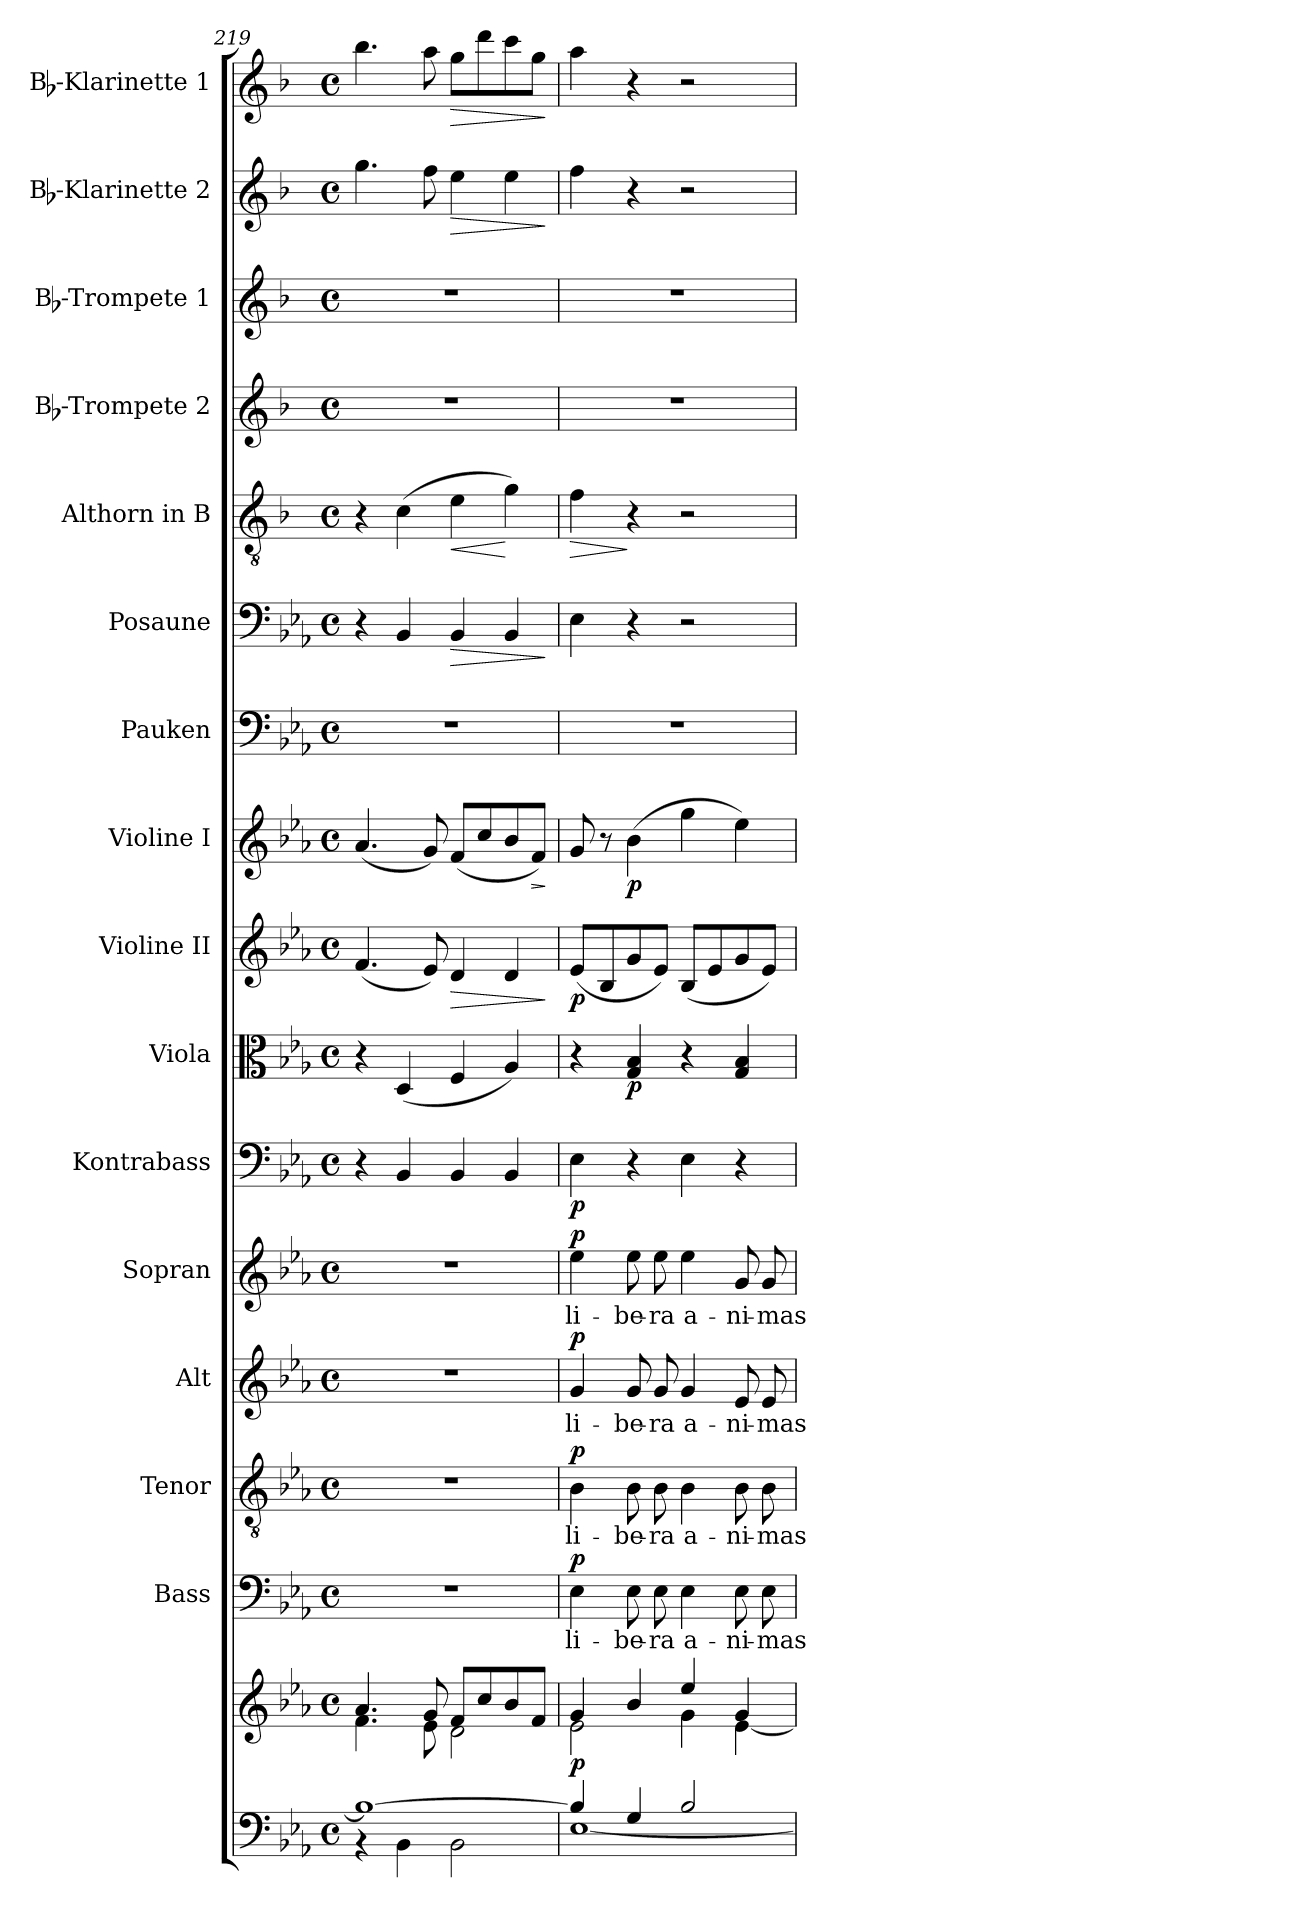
**kern	**kern	**dynam	**kern	**text	**dynam	**kern	**text	**dynam	**kern	**text	**dynam	**kern	**text	**dynam	**kern	**dynam	**kern	**dynam	**kern	**dynam	**kern	**dynam	**kern	**kern	**dynam	**kern	**dynam	**kern	**kern	**kern	**dynam	**kern	**dynam
*part16	*part16	*part16	*part15	*part15	*part15	*part14	*part14	*part14	*part13	*part13	*part13	*part12	*part12	*part12	*part11	*part11	*part10	*part10	*part9	*part9	*part8	*part8	*part7	*part6	*part6	*part5	*part5	*part4	*part3	*part2	*part2	*part1	*part1
*staff17	*staff16	*staff16/17	*staff15	*staff15	*staff15	*staff14	*staff14	*staff14	*staff13	*staff13	*staff13	*staff12	*staff12	*staff12	*staff11	*staff11	*staff10	*staff10	*staff9	*staff9	*staff8	*staff8	*staff7	*staff6	*staff6	*staff5	*staff5	*staff4	*staff3	*staff2	*staff2	*staff1	*staff1
*	*	*	*I"Bass	*	*	*I"Tenor	*	*	*I"Alt	*	*	*I"Sopran	*	*	*I"Kontrabass	*	*I"Viola	*	*I"Violine II	*	*I"Violine I	*	*I"Pauken	*I"Posaune	*	*I"Althorn in B	*	*I"Bb-Trompete 2	*I"Bb-Trompete 1	*I"Bb-Klarinette 2	*	*I"Bb-Klarinette 1	*
*	*	*	*I'B.	*	*	*I'T.	*	*	*I'A.	*	*	*I'S.	*	*	*I'Kb.	*	*I'Vla.	*	*I'Vl. II	*	*I'Vl. I	*	*I'Pk.	*I'Pos.	*	*	*	*I'Bb Trp. 2	*I'Bb Trp. 1	*I'Bb Kl. 2	*	*I'Bb Kl. 1	*
*clefF4	*clefG2	*	*clefF4	*	*	*clefGv2	*	*	*clefG2	*	*	*clefG2	*	*	*clefF4	*	*clefC3	*	*clefG2	*	*clefG2	*	*clefF4	*clefF4	*	*clefGv2	*	*clefG2	*clefG2	*clefG2	*	*clefG2	*
*	*	*	*	*	*	*	*	*	*	*	*	*	*	*	*ITrd7c12	*	*	*	*	*	*	*	*	*	*	*ITrd1c2	*	*ITrd1c2	*ITrd1c2	*ITrd1c2	*	*ITrd1c2	*
*k[b-e-a-]	*k[b-e-a-]	*	*k[b-e-a-]	*	*	*k[b-e-a-]	*	*	*k[b-e-a-]	*	*	*k[b-e-a-]	*	*	*k[b-e-a-]	*	*k[b-e-a-]	*	*k[b-e-a-]	*	*k[b-e-a-]	*	*k[b-e-a-]	*k[b-e-a-]	*	*k[b-e-a-]	*	*k[b-e-a-]	*k[b-e-a-]	*k[b-e-a-]	*	*k[b-e-a-]	*
*E-:	*E-:	*	*E-:	*	*	*E-:	*	*	*E-:	*	*	*E-:	*	*	*E-:	*	*E-:	*	*E-:	*	*E-:	*	*E-:	*E-:	*	*E-:	*	*E-:	*E-:	*E-:	*	*E-:	*
*M4/4	*M4/4	*	*M4/4	*	*	*M4/4	*	*	*M4/4	*	*	*M4/4	*	*	*M4/4	*	*M4/4	*	*M4/4	*	*M4/4	*	*M4/4	*M4/4	*	*M4/4	*	*M4/4	*M4/4	*M4/4	*	*M4/4	*
*met(c)	*met(c)	*	*met(c)	*	*	*met(c)	*	*	*met(c)	*	*	*met(c)	*	*	*met(c)	*	*met(c)	*	*met(c)	*	*met(c)	*	*met(c)	*met(c)	*	*met(c)	*	*met(c)	*met(c)	*met(c)	*	*met(c)	*
=219	=219	=219	=219	=219	=219	=219	=219	=219	=219	=219	=219	=219	=219	=219	=219	=219	=219	=219	=219	=219	=219	=219	=219	=219	=219	=219	=219	=219	=219	=219	=219	=219	=219
*^	*^	*	*	*	*	*	*	*	*	*	*	*	*	*	*	*	*	*	*	*	*	*	*	*	*	*	*	*	*	*	*	*	*
1B-_	4rBB	4.a-/	4.f\	.	1r	.	.	1r	.	.	1r	.	.	1r	.	.	4r	.	4r	.	(<4.f/	.	(<4.a-/	.	1r	4r	.	4r	.	1r	1r	4.ff\	.	4.aa-\	.
.	4BB-\	.	.	.	.	.	.	.	.	.	.	.	.	.	.	.	4BBB-/	.	(<4D/	.	.	.	.	.	.	4BB-/	.	(>4B-\	.	.	.	.	.	.	.
.	.	8g/	8e-\	.	.	.	.	.	.	.	.	.	.	.	.	.	.	.	.	.	8e-/)	.	8g/)	.	.	.	.	.	.	.	.	8ee-\	.	8gg\	.
!	!	!	!	!	!	!	!	!	!	!	!	!	!	!	!	!	!	!	!	!	!	!LO:HP:b	!	!	!	!	!LO:HP:b	!	!LO:HP:b	!	!	!	!LO:HP:b	!	!LO:HP:b
.	2BB-\	8f/L	2d\	.	.	.	.	.	.	.	.	.	.	.	.	.	4BBB-/	.	4F/	.	4d/	>	(<8f/L	.	.	4BB-/	>	4d\	<	.	.	4dd\	>	8ff\L	>
.	.	8cc/	.	.	.	.	.	.	.	.	.	.	.	.	.	.	.	.	.	.	.	.	8cc/	.	.	.	.	.	.	.	.	.	.	8ccc\	.
.	.	8b-/	.	.	.	.	.	.	.	.	.	.	.	.	.	.	4BBB-/	.	4A-/)	.	4d/	.	8b-/	.	.	4BB-/	.	4f\)	[	.	.	4dd\	.	8bb-\	.
!	!	!	!	!	!	!	!	!	!	!	!	!	!	!	!	!	!	!	!	!	!	!	!	!LO:HP:b	!	!	!	!	!	!	!	!	!	!	!
.	.	8f/J	.	.	.	.	.	.	.	.	.	.	.	.	.	.	.	.	.	.	.	.	8f/J)	>	.	.	.	.	.	.	.	.	.	8ff\J	.
*v	*v	*	*	*	*	*	*	*	*	*	*	*	*	*	*	*	*	*	*	*	*	*	*	*	*	*	*	*	*	*	*	*	*	*	*
*	*v	*v	*	*	*	*	*	*	*	*	*	*	*	*	*	*	*	*	*	*	*	*	*	*	*	*	*	*	*	*	*	*	*	*
.	.	.	.	.	.	.	.	.	.	.	.	.	.	.	.	.	.	.	.	]	.	]	.	.	]	.	.	.	.	.	]	.	]
=220	=220	=220	=220	=220	=220	=220	=220	=220	=220	=220	=220	=220	=220	=220	=220	=220	=220	=220	=220	=220	=220	=220	=220	=220	=220	=220	=220	=220	=220	=220	=220	=220	=220
*^	*^	*	*	*	*	*	*	*	*	*	*	*	*	*	*	*	*	*	*	*	*	*	*	*	*	*	*	*	*	*	*	*	*
!	!	!	!	!LO:DY:b	!	!LO:LY:b	!LO:DY:a	!	!LO:LY:b	!LO:DY:a	!	!LO:LY:b	!LO:DY:a	!	!LO:LY:b	!LO:DY:a	!	!LO:DY:b	!	!	!	!LO:DY:b	!	!	!	!	!	!	!LO:HP:b	!	!	!	!	!	!
4B-/]	[<1E-	4g/	2e-\	p	4E-\	li-	p	4B-\	li-	p	4g/	li-	p	4ee-\	li-	p	4EE-\	p	4r	.	(<8e-/L	p	8g/	.	1r	4E-\	.	4e-\	>	1r	1r	4ee-\	.	4gg\	.
.	.	.	.	.	.	.	.	.	.	.	.	.	.	.	.	.	.	.	.	.	8B-/	.	8r	.	.	.	.	.	.	.	.	.	.	.	.
!	!	!	!	!	!	!LO:LY:b	!	!	!LO:LY:b	!	!	!LO:LY:b	!	!	!LO:LY:b	!	!	!	!	!LO:DY:b	!	!	!	!LO:DY:b	!	!	!	!	!	!	!	!	!	!	!
4G/	.	4b-/	.	.	8E-\	-be-	.	8B-\	-be-	.	8g/	-be-	.	8ee-\	-be-	.	4r	.	4G/ 4B-/	p	8g/	.	(>4b-\	p	.	4r	.	4r	]	.	.	4r	.	4r	.
!	!	!	!	!	!	!LO:LY:b	!	!	!LO:LY:b	!	!	!LO:LY:b	!	!	!LO:LY:b	!	!	!	!	!	!	!	!	!	!	!	!	!	!	!	!	!	!	!	!
.	.	.	.	.	8E-\	-ra	.	8B-\	-ra	.	8g/	-ra	.	8ee-\	-ra	.	.	.	.	.	8e-/J)	.	.	.	.	.	.	.	.	.	.	.	.	.	.
!	!	!	!	!	!	!LO:LY:b	!	!	!LO:LY:b	!	!	!LO:LY:b	!	!	!LO:LY:b	!	!	!	!	!	!	!	!	!	!	!	!	!	!	!	!	!	!	!	!
2B-/	.	4ee-/	4g\	.	4E-\	a-	.	4B-\	a-	.	4g/	a-	.	4ee-\	a-	.	4EE-\	.	4r	.	(<8B-/L	.	4gg\	.	.	2r	.	2r	.	.	.	2r	.	2r	.
.	.	.	.	.	.	.	.	.	.	.	.	.	.	.	.	.	.	.	.	.	8e-/	.	.	.	.	.	.	.	.	.	.	.	.	.	.
!	!	!	!	!	!	!LO:LY:b	!	!	!LO:LY:b	!	!	!LO:LY:b	!	!	!LO:LY:b	!	!	!	!	!	!	!	!	!	!	!	!	!	!	!	!	!	!	!	!
.	.	4g/	[<4e-\	.	8E-\	-ni-	.	8B-\	-ni-	.	8e-/	-ni-	.	8g/	-ni-	.	4r	.	4G/ 4B-/	.	8g/	.	4ee-\)	.	.	.	.	.	.	.	.	.	.	.	.
!	!	!	!	!	!	!LO:LY:b	!	!	!LO:LY:b	!	!	!LO:LY:b	!	!	!LO:LY:b	!	!	!	!	!	!	!	!	!	!	!	!	!	!	!	!	!	!	!	!
.	.	.	.	.	8E-\	-mas	.	8B-\	-mas	.	8e-/	-mas	.	8g/	-mas	.	.	.	.	.	8e-/J)	.	.	.	.	.	.	.	.	.	.	.	.	.	.
*v	*v	*	*	*	*	*	*	*	*	*	*	*	*	*	*	*	*	*	*	*	*	*	*	*	*	*	*	*	*	*	*	*	*	*	*
*	*v	*v	*	*	*	*	*	*	*	*	*	*	*	*	*	*	*	*	*	*	*	*	*	*	*	*	*	*	*	*	*	*	*	*
=	=	=	=	=	=	=	=	=	=	=	=	=	=	=	=	=	=	=	=	=	=	=	=	=	=	=	=	=	=	=	=	=	=
*-	*-	*-	*-	*-	*-	*-	*-	*-	*-	*-	*-	*-	*-	*-	*-	*-	*-	*-	*-	*-	*-	*-	*-	*-	*-	*-	*-	*-	*-	*-	*-	*-	*-
